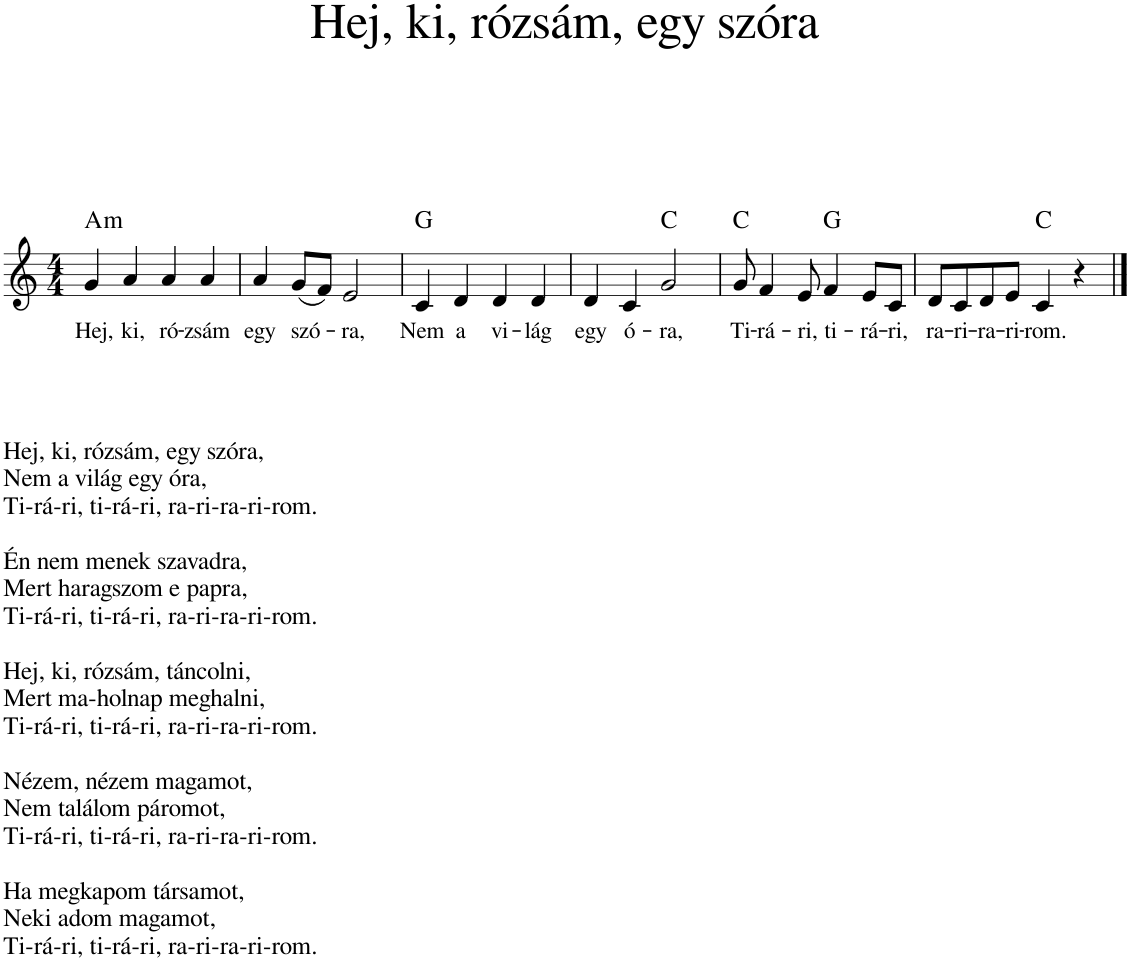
**kern	**text	**harte
*part1	*part1	*part1
*staff1	*staff1	*
*I"Piano	*	*
*I'Pno.	*	*
*clefG2	*	*
*k[]	*	*
*M4/4	*	*
=1	=1	=1
!LO:TX:b:t=Hej, ki, rózsám, egy szóra,	!	!
!LO:TX:b:t=Nem a világ egy óra,	!	!
!LO:TX:b:t=Ti-rá-ri, ti-rá-ri, ra-ri-ra-ri-rom.	!	!
!LO:TX:b:t=Én nem menek szavadra,	!	!
!LO:TX:b:t=Mert haragszom e papra,	!	!
!LO:TX:b:t=Ti-rá-ri, ti-rá-ri, ra-ri-ra-ri-rom.	!	!
!LO:TX:b:t=Hej, ki, rózsám, táncolni,	!	!
!LO:TX:b:t=Mert ma-holnap meghalni,	!	!
!LO:TX:b:t=Ti-rá-ri, ti-rá-ri, ra-ri-ra-ri-rom.	!	!
!LO:TX:b:t=Nézem, nézem magamot,	!	!
!LO:TX:b:t=Nem találom páromot,	!	!
!LO:TX:b:t=Ti-rá-ri, ti-rá-ri, ra-ri-ra-ri-rom.	!	!
!LO:TX:b:t=Ha megkapom társamot,	!	!
!LO:TX:b:t=Neki adom magamot,	!	!
!LO:TX:b:t=Ti-rá-ri, ti-rá-ri, ra-ri-ra-ri-rom.	!	!
!	!LO:LY:b	!LO:H:kt=m
4g/	Hej,	A:min
!	!LO:LY:b	!
4a/	ki,	.
!	!LO:LY:b	!
4a/	ró-	.
!	!LO:LY:b	!
4a/	-zsám	.
=2	=2	=2
!	!LO:LY:b	!
4a/	egy	.
!	!LO:LY:b	!
(8g/L	szó-	.
8f/J)	.	.
!	!LO:LY:b	!
2e/	-ra,	.
=3	=3	=3
!	!LO:LY:b	!
4c/	Nem	G:maj
!	!LO:LY:b	!
4d/	a	.
!	!LO:LY:b	!
4d/	vi-	.
!	!LO:LY:b	!
4d/	-lág	.
=4	=4	=4
!	!LO:LY:b	!
4d/	egy	.
!	!LO:LY:b	!
4c/	ó-	.
!	!LO:LY:b	!
2g/	-ra,	C:maj
=5	=5	=5
!	!LO:LY:b	!
8g/	Ti-	C:maj
!	!LO:LY:b	!
4f/	-rá-	.
!	!LO:LY:b	!
8e/	-ri,	.
!	!LO:LY:b	!
4f/	ti-	G:maj
!	!LO:LY:b	!
8e/L	-rá-	.
!	!LO:LY:b	!
8c/J	-ri,	.
=6	=6	=6
!	!LO:LY:b	!
8d/L	ra-	.
!	!LO:LY:b	!
8c/	-ri-	.
!	!LO:LY:b	!
8d/	-ra-	.
!	!LO:LY:b	!
8e/J	-ri-	.
!	!LO:LY:b	!
4c/	-rom.	C:maj
4r	.	.
==	==	==
*-	*-	*-
